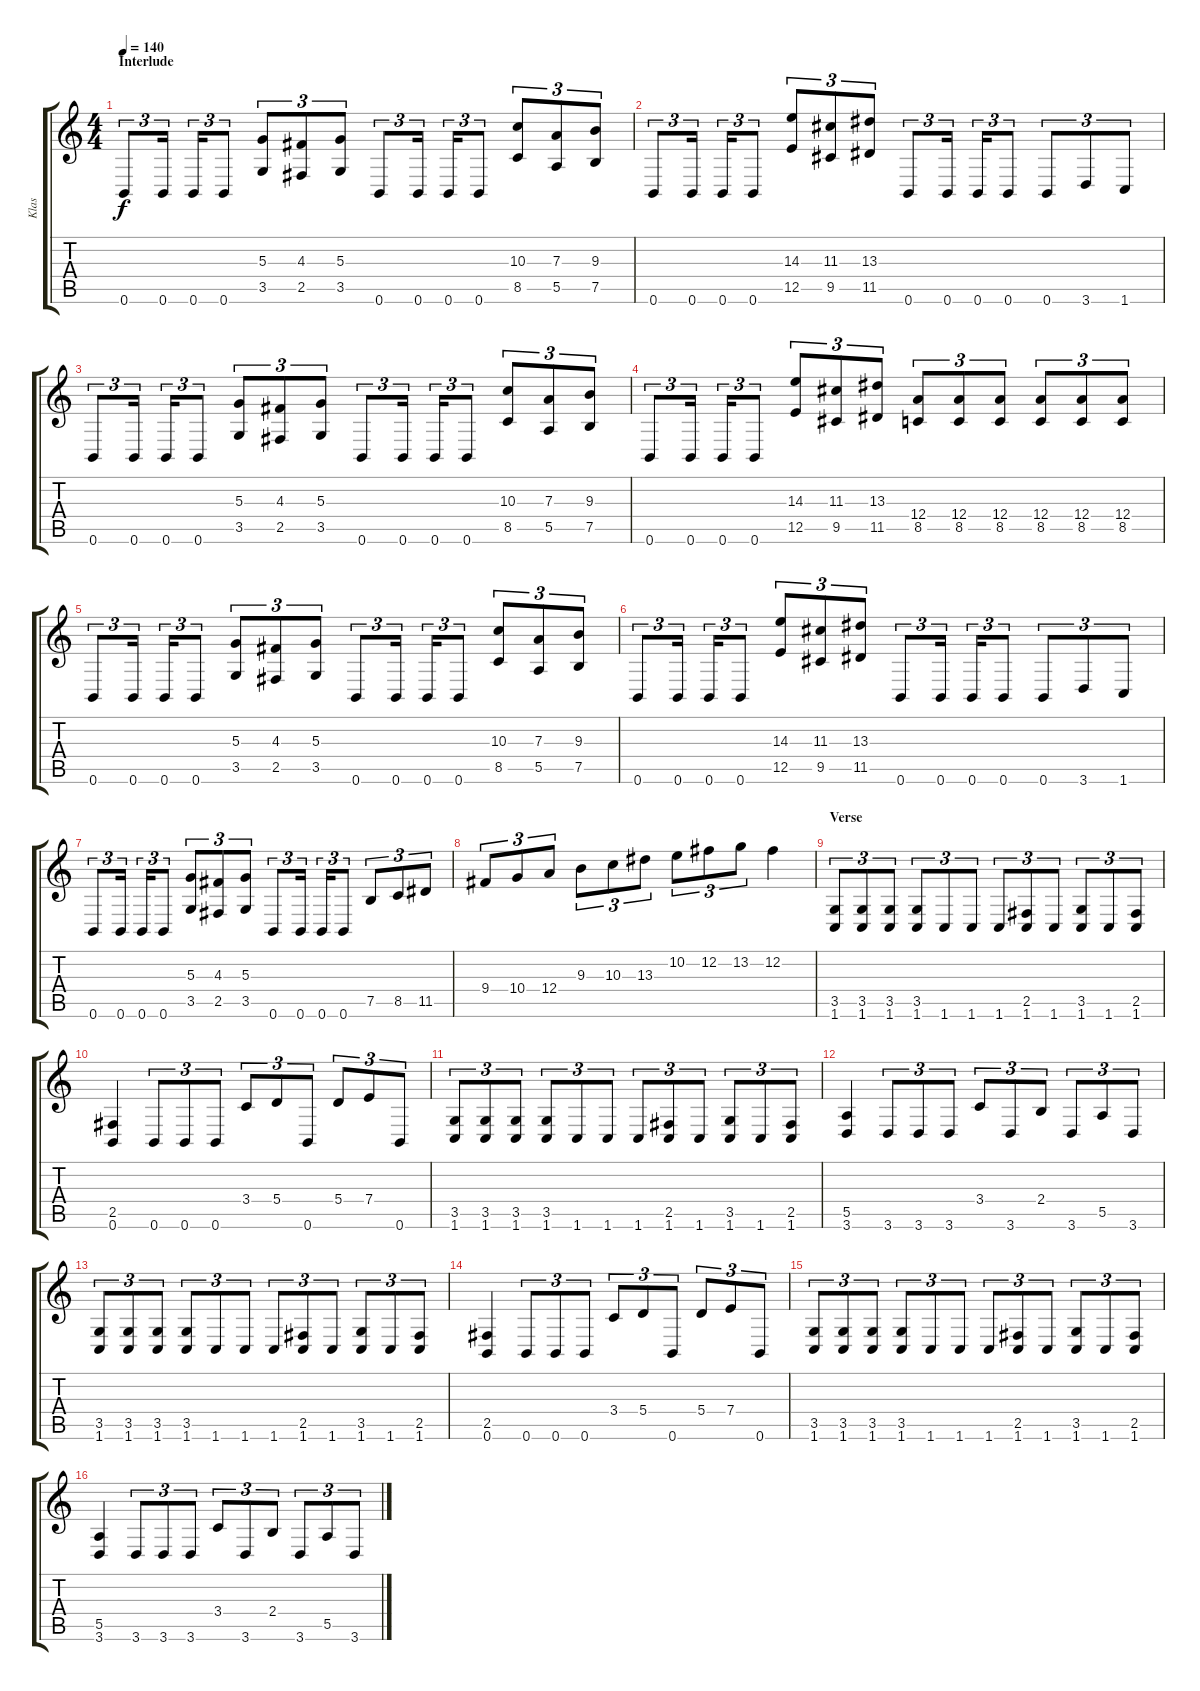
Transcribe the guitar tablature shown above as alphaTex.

\track ("Klas" "Klas") {instrument distortionguitar}
\staff {score tabs}
\tuning (B3 Gb3 D3 A2 E2 B1) {hide}
\ts (4 4)
\section ("" "Interlude")
\tempo 140
\clef g2
\ks c
0.6.8{tu (3 2) dy f} 0.6.16{tu (3 2)} 0.6.16{tu (3 2)} 0.6.8{tu (3 2)} (5.3 3.5).8{tu (3 2)} (4.3 2.5).8{tu (3 2)} (5.3 3.5).8{tu (3 2)} 0.6.8{tu (3 2)} 0.6.16{tu (3 2)} 0.6.16{tu (3 2)} 0.6.8{tu (3 2)} (10.3 8.5).8{tu (3 2)} (7.3 5.5).8{tu (3 2)} (9.3 7.5).8{tu (3 2)} |
0.6.8{tu (3 2)} 0.6.16{tu (3 2)} 0.6.16{tu (3 2)} 0.6.8{tu (3 2)} (14.3 12.5).8{tu (3 2)} (11.3 9.5).8{tu (3 2)} (13.3 11.5).8{tu (3 2)} 0.6.8{tu (3 2)} 0.6.16{tu (3 2)} 0.6.16{tu (3 2)} 0.6.8{tu (3 2)} 0.6.8{tu (3 2)} 3.6.8{tu (3 2)} 1.6.8{tu (3 2)} |
0.6.8{tu (3 2)} 0.6.16{tu (3 2)} 0.6.16{tu (3 2)} 0.6.8{tu (3 2)} (5.3 3.5).8{tu (3 2)} (4.3 2.5).8{tu (3 2)} (5.3 3.5).8{tu (3 2)} 0.6.8{tu (3 2)} 0.6.16{tu (3 2)} 0.6.16{tu (3 2)} 0.6.8{tu (3 2)} (10.3 8.5).8{tu (3 2)} (7.3 5.5).8{tu (3 2)} (9.3 7.5).8{tu (3 2)} |
0.6.8{tu (3 2)} 0.6.16{tu (3 2)} 0.6.16{tu (3 2)} 0.6.8{tu (3 2)} (14.3 12.5).8{tu (3 2)} (11.3 9.5).8{tu (3 2)} (13.3 11.5).8{tu (3 2)} (12.4 8.5).8{tu (3 2)} (12.4 8.5).8{tu (3 2)} (12.4 8.5).8{tu (3 2)} (12.4 8.5).8{tu (3 2)} (12.4 8.5).8{tu (3 2)} (12.4 8.5).8{tu (3 2)} |
0.6.8{tu (3 2)} 0.6.16{tu (3 2)} 0.6.16{tu (3 2)} 0.6.8{tu (3 2)} (5.3 3.5).8{tu (3 2)} (4.3 2.5).8{tu (3 2)} (5.3 3.5).8{tu (3 2)} 0.6.8{tu (3 2)} 0.6.16{tu (3 2)} 0.6.16{tu (3 2)} 0.6.8{tu (3 2)} (10.3 8.5).8{tu (3 2)} (7.3 5.5).8{tu (3 2)} (9.3 7.5).8{tu (3 2)} |
0.6.8{tu (3 2)} 0.6.16{tu (3 2)} 0.6.16{tu (3 2)} 0.6.8{tu (3 2)} (14.3 12.5).8{tu (3 2)} (11.3 9.5).8{tu (3 2)} (13.3 11.5).8{tu (3 2)} 0.6.8{tu (3 2)} 0.6.16{tu (3 2)} 0.6.16{tu (3 2)} 0.6.8{tu (3 2)} 0.6.8{tu (3 2)} 3.6.8{tu (3 2)} 1.6.8{tu (3 2)} |
0.6.8{tu (3 2)} 0.6.16{tu (3 2)} 0.6.16{tu (3 2)} 0.6.8{tu (3 2)} (5.3 3.5).8{tu (3 2)} (4.3 2.5).8{tu (3 2)} (5.3 3.5).8{tu (3 2)} 0.6.8{tu (3 2)} 0.6.16{tu (3 2)} 0.6.16{tu (3 2)} 0.6.8{tu (3 2)} 7.5.8{tu (3 2)} 8.5.8{tu (3 2)} 11.5.8{tu (3 2)} |
9.4.8{tu (3 2)} 10.4.8{tu (3 2)} 12.4.8{tu (3 2)} 9.3.8{tu (3 2)} 10.3.8{tu (3 2)} 13.3.8{tu (3 2)} 10.2.8{tu (3 2)} 12.2.8{tu (3 2)} 13.2.8{tu (3 2)} 12.2.4 |
\section ("" "Verse")
(3.5 1.6).8{tu (3 2)} (3.5 1.6).8{tu (3 2)} (3.5 1.6).8{tu (3 2)} (3.5 1.6).8{tu (3 2)} 1.6.8{tu (3 2)} 1.6.8{tu (3 2)} 1.6.8{tu (3 2)} (2.5 1.6).8{tu (3 2)} 1.6.8{tu (3 2)} (3.5 1.6).8{tu (3 2)} 1.6.8{tu (3 2)} (2.5 1.6).8{tu (3 2)} |
(2.5 0.6).4 0.6.8{tu (3 2)} 0.6.8{tu (3 2)} 0.6.8{tu (3 2)} 3.4.8{tu (3 2)} 5.4.8{tu (3 2)} 0.6.8{tu (3 2)} 5.4.8{tu (3 2)} 7.4.8{tu (3 2)} 0.6.8{tu (3 2)} |
(3.5 1.6).8{tu (3 2)} (3.5 1.6).8{tu (3 2)} (3.5 1.6).8{tu (3 2)} (3.5 1.6).8{tu (3 2)} 1.6.8{tu (3 2)} 1.6.8{tu (3 2)} 1.6.8{tu (3 2)} (2.5 1.6).8{tu (3 2)} 1.6.8{tu (3 2)} (3.5 1.6).8{tu (3 2)} 1.6.8{tu (3 2)} (2.5 1.6).8{tu (3 2)} |
(5.5 3.6).4 3.6.8{tu (3 2)} 3.6.8{tu (3 2)} 3.6.8{tu (3 2)} 3.4.8{tu (3 2)} 3.6.8{tu (3 2)} 2.4.8{tu (3 2)} 3.6.8{tu (3 2)} 5.5.8{tu (3 2)} 3.6.8{tu (3 2)} |
(3.5 1.6).8{tu (3 2)} (3.5 1.6).8{tu (3 2)} (3.5 1.6).8{tu (3 2)} (3.5 1.6).8{tu (3 2)} 1.6.8{tu (3 2)} 1.6.8{tu (3 2)} 1.6.8{tu (3 2)} (2.5 1.6).8{tu (3 2)} 1.6.8{tu (3 2)} (3.5 1.6).8{tu (3 2)} 1.6.8{tu (3 2)} (2.5 1.6).8{tu (3 2)} |
(2.5 0.6).4 0.6.8{tu (3 2)} 0.6.8{tu (3 2)} 0.6.8{tu (3 2)} 3.4.8{tu (3 2)} 5.4.8{tu (3 2)} 0.6.8{tu (3 2)} 5.4.8{tu (3 2)} 7.4.8{tu (3 2)} 0.6.8{tu (3 2)} |
(3.5 1.6).8{tu (3 2)} (3.5 1.6).8{tu (3 2)} (3.5 1.6).8{tu (3 2)} (3.5 1.6).8{tu (3 2)} 1.6.8{tu (3 2)} 1.6.8{tu (3 2)} 1.6.8{tu (3 2)} (2.5 1.6).8{tu (3 2)} 1.6.8{tu (3 2)} (3.5 1.6).8{tu (3 2)} 1.6.8{tu (3 2)} (2.5 1.6).8{tu (3 2)} |
(5.5 3.6).4 3.6.8{tu (3 2)} 3.6.8{tu (3 2)} 3.6.8{tu (3 2)} 3.4.8{tu (3 2)} 3.6.8{tu (3 2)} 2.4.8{tu (3 2)} 3.6.8{tu (3 2)} 5.5.8{tu (3 2)} 3.6.8{tu (3 2)}
